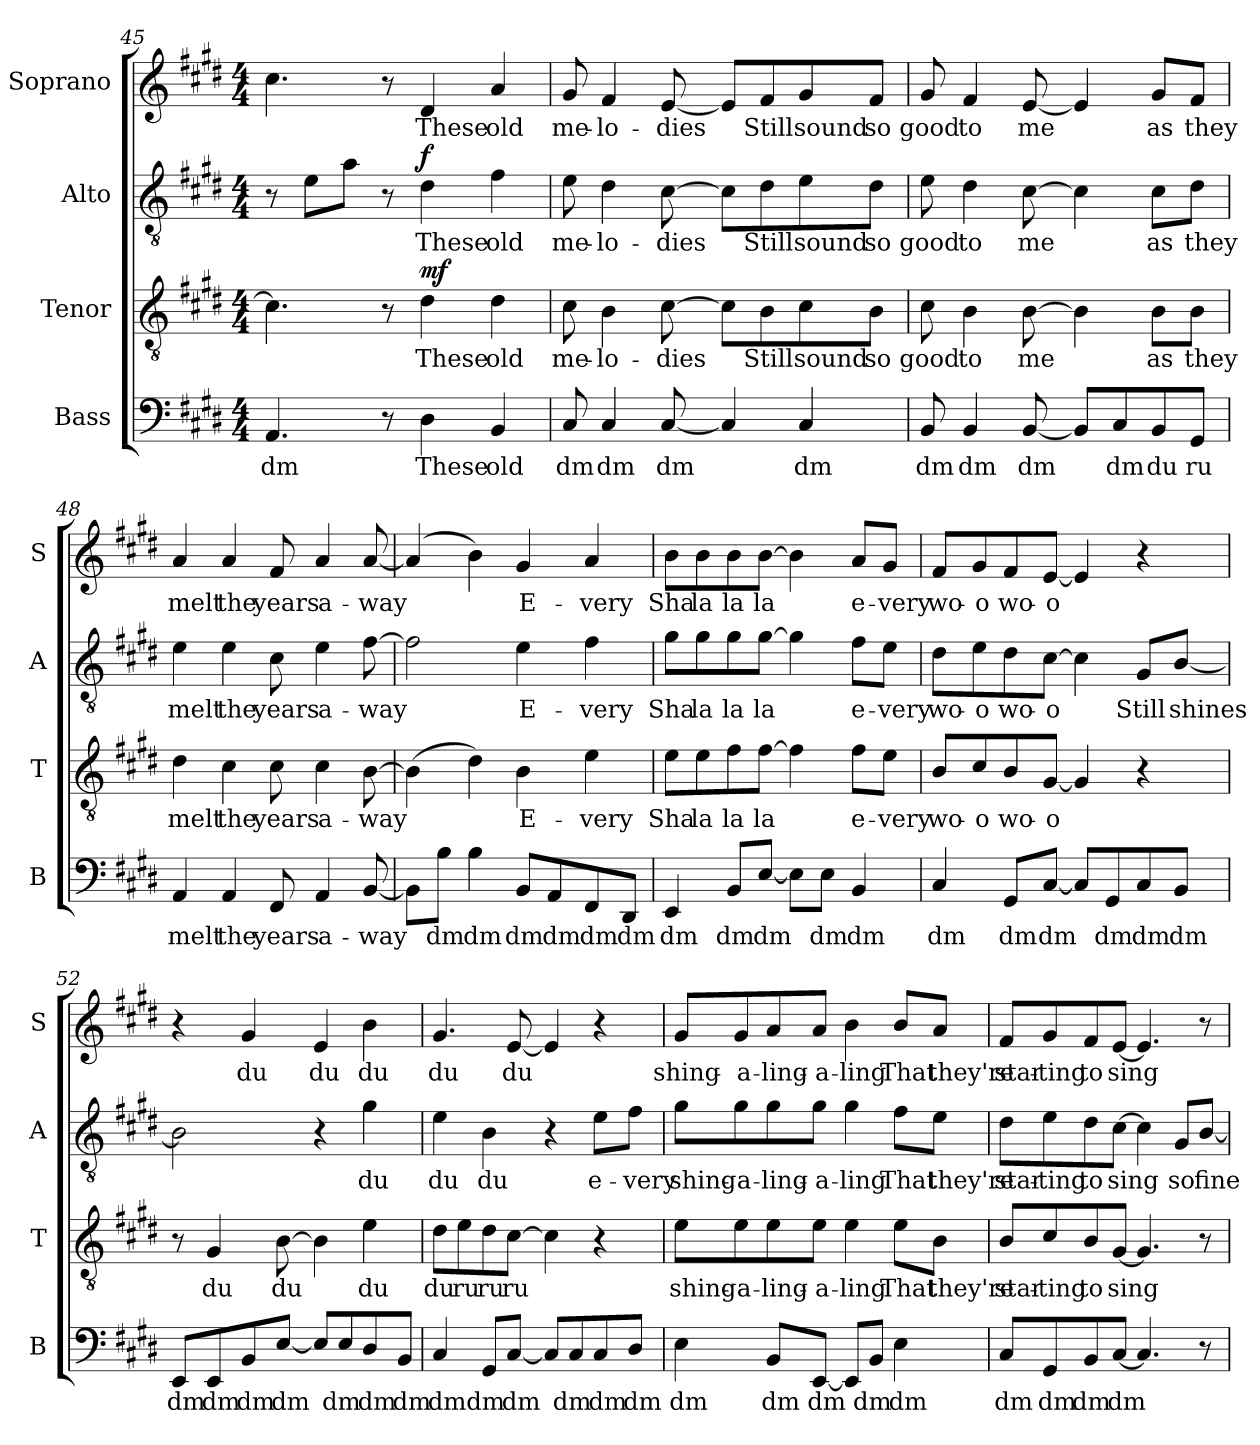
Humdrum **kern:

**kern	**text	**kern	**text	**dynam	**kern	**text	**dynam	**kern	**text
*part4	*part4	*part3	*part3	*part3	*part2	*part2	*part2	*part1	*part1
*staff4	*staff4	*staff3	*staff3	*staff3	*staff2	*staff2	*staff2	*staff1	*staff1
*I"Bass	*	*I"Tenor	*	*	*I"Alto	*	*	*I"Soprano	*
*I'B	*	*I'T	*	*	*I'A	*	*	*I'S	*
*clefF4	*	*clefGv2	*	*	*clefGv2	*	*	*clefG2	*
*k[f#c#g#d#]	*	*k[f#c#g#d#]	*	*	*k[f#c#g#d#]	*	*	*k[f#c#g#d#]	*
*M4/4	*	*M4/4	*	*	*M4/4	*	*	*M4/4	*
=45	=45	=45	=45	=45	=45	=45	=45	=45	=45
!	!LO:LY:b	!	!	!	!	!	!	!	!
4.AA/	dm	4.c#\]	.	.	8r	.	.	4.cc#\	.
.	.	.	.	.	8e\L	.	.	.	.
.	.	.	.	.	8a\J	.	.	.	.
8r	.	8r	.	.	8r	.	.	8r	.
!	!LO:LY:b	!	!LO:LY:b	!LO:DY:b	!	!LO:LY:b	!LO:DY:b	!	!LO:LY:b
4D#\	These	4d#\	These	mf	4d#\	These	f	4d#/	These
!	!LO:LY:b	!	!LO:LY:b	!	!	!LO:LY:b	!	!	!LO:LY:b
4BB/	old	4d#\	old	.	4f#\	old	.	4a/	old
=46	=46	=46	=46	=46	=46	=46	=46	=46	=46
!	!LO:LY:b	!	!LO:LY:b	!	!	!LO:LY:b	!	!	!LO:LY:b
8C#/	dm	8c#\	me-	.	8e\	me-	.	8g#/	me-
!	!LO:LY:b	!	!LO:LY:b	!	!	!LO:LY:b	!	!	!LO:LY:b
4C#/	dm	4B\	-lo-	.	4d#\	-lo-	.	4f#/	-lo-
!	!LO:LY:b	!	!LO:LY:b	!	!	!LO:LY:b	!	!	!LO:LY:b
[8C#/	dm	[8c#\	-dies	.	[8c#\	-dies	.	[8e/	-dies
4C#/]	.	8c#\L]	.	.	8c#\L]	.	.	8e/L]	.
!	!	!	!LO:LY:b	!	!	!LO:LY:b	!	!	!LO:LY:b
.	.	8B\	Still	.	8d#\	Still	.	8f#/	Still
!	!LO:LY:b	!	!LO:LY:b	!	!	!LO:LY:b	!	!	!LO:LY:b
4C#/	dm	8c#\	sound	.	8e\	sound	.	8g#/	sound
!	!	!	!LO:LY:b	!	!	!LO:LY:b	!	!	!LO:LY:b
.	.	8B\J	so	.	8d#\J	so	.	8f#/J	so
!!LO:PB:g=z
=47	=47	=47	=47	=47	=47	=47	=47	=47	=47
!	!LO:LY:b	!	!LO:LY:b	!	!	!LO:LY:b	!	!	!LO:LY:b
8BB/	dm	8c#\	good	.	8e\	good	.	8g#/	good
!	!LO:LY:b	!	!LO:LY:b	!	!	!LO:LY:b	!	!	!LO:LY:b
4BB/	dm	4B\	to	.	4d#\	to	.	4f#/	to
!	!LO:LY:b	!	!LO:LY:b	!	!	!LO:LY:b	!	!	!LO:LY:b
[8BB/	dm	[8B\	me	.	[8c#\	me	.	[8e/	me
8BB/L]	.	4B\]	.	.	4c#\]	.	.	4e/]	.
!	!LO:LY:b	!	!	!	!	!	!	!	!
8C#/	dm	.	.	.	.	.	.	.	.
!	!LO:LY:b	!	!LO:LY:b	!	!	!LO:LY:b	!	!	!LO:LY:b
8BB/	du	8B\L	as	.	8c#\L	as	.	8g#/L	as
!	!LO:LY:b	!	!LO:LY:b	!	!	!LO:LY:b	!	!	!LO:LY:b
8GG#/J	ru	8B\J	they	.	8d#\J	they	.	8f#/J	they
=48	=48	=48	=48	=48	=48	=48	=48	=48	=48
!	!LO:LY:b	!	!LO:LY:b	!	!	!LO:LY:b	!	!	!LO:LY:b
4AA/	melt	4d#\	melt	.	4e\	melt	.	4a/	melt
!	!LO:LY:b	!	!LO:LY:b	!	!	!LO:LY:b	!	!	!LO:LY:b
4AA/	the	4c#\	the	.	4e\	the	.	4a/	the
!	!LO:LY:b	!	!LO:LY:b	!	!	!LO:LY:b	!	!	!LO:LY:b
8FF#/	years	8c#\	years	.	8c#\	years	.	8f#/	years
!	!LO:LY:b	!	!LO:LY:b	!	!	!LO:LY:b	!	!	!LO:LY:b
4AA/	a-	4c#\	a-	.	4e\	a-	.	4a/	a-
!	!LO:LY:b	!	!LO:LY:b	!	!	!LO:LY:b	!	!	!LO:LY:b
[8BB/	-way	[8B\	-way	.	[8f#\	-way	.	[8a/	-way
=49	=49	=49	=49	=49	=49	=49	=49	=49	=49
8BB\L]	.	(4B\]	.	.	2f#\]	.	.	(4a/]	.
!	!LO:LY:b	!	!	!	!	!	!	!	!
8B\J	dm	.	.	.	.	.	.	.	.
!	!LO:LY:b	!	!	!	!	!	!	!	!
4B\	dm	4d#\)	.	.	.	.	.	4b\)	.
!	!LO:LY:b	!	!LO:LY:b	!	!	!LO:LY:b	!	!	!LO:LY:b
8BB/L	dm	4B\	E-	.	4e\	E-	.	4g#/	E-
!	!LO:LY:b	!	!	!	!	!	!	!	!
8AA/	dm	.	.	.	.	.	.	.	.
!	!LO:LY:b	!	!LO:LY:b	!	!	!LO:LY:b	!	!	!LO:LY:b
8FF#/	dm	4e\	-very	.	4f#\	-very	.	4a/	-very
!	!LO:LY:b	!	!	!	!	!	!	!	!
8DD#/J	dm	.	.	.	.	.	.	.	.
=50	=50	=50	=50	=50	=50	=50	=50	=50	=50
!	!LO:LY:b	!	!LO:LY:b	!	!	!LO:LY:b	!	!	!LO:LY:b
4EE/	dm	8e\L	Sha	.	8g#\L	Sha	.	8b\L	Sha
!	!	!	!LO:LY:b	!	!	!LO:LY:b	!	!	!LO:LY:b
.	.	8e\	la	.	8g#\	la	.	8b\	la
!	!LO:LY:b	!	!LO:LY:b	!	!	!LO:LY:b	!	!	!LO:LY:b
8BB/L	dm	8f#\	la	.	8g#\	la	.	8b\	la
!	!LO:LY:b	!	!LO:LY:b	!	!	!LO:LY:b	!	!	!LO:LY:b
[8E/J	dm	[8f#\J	la	.	[8g#\J	la	.	[8b\J	la
8E\L]	.	4f#\]	.	.	4g#\]	.	.	4b\]	.
!	!LO:LY:b	!	!	!	!	!	!	!	!
8E\J	dm	.	.	.	.	.	.	.	.
!	!LO:LY:b	!	!LO:LY:b	!	!	!LO:LY:b	!	!	!LO:LY:b
4BB/	dm	8f#\L	e-	.	8f#\L	e-	.	8a/L	e-
!	!	!	!LO:LY:b	!	!	!LO:LY:b	!	!	!LO:LY:b
.	.	8e\J	-very	.	8e\J	-very	.	8g#/J	-very
=51	=51	=51	=51	=51	=51	=51	=51	=51	=51
!	!LO:LY:b	!	!LO:LY:b	!	!	!LO:LY:b	!	!	!LO:LY:b
4C#/	dm	8B/L	wo-	.	8d#\L	wo-	.	8f#/L	wo-
!	!	!	!LO:LY:b	!	!	!LO:LY:b	!	!	!LO:LY:b
.	.	8c#/	-o	.	8e\	-o	.	8g#/	-o
!	!LO:LY:b	!	!LO:LY:b	!	!	!LO:LY:b	!	!	!LO:LY:b
8GG#/L	dm	8B/	wo-	.	8d#\	wo-	.	8f#/	wo-
!	!LO:LY:b	!	!LO:LY:b	!	!	!LO:LY:b	!	!	!LO:LY:b
[8C#/J	dm	[8G#/J	-o	.	[8c#\J	-o	.	[8e/J	-o
8C#/L]	.	4G#/]	.	.	4c#\]	.	.	4e/]	.
!	!LO:LY:b	!	!	!	!	!	!	!	!
8GG#/	dm	.	.	.	.	.	.	.	.
!	!LO:LY:b	!	!	!	!	!LO:LY:b	!	!	!
8C#/	dm	4r	.	.	8G#/L	Still	.	4r	.
!	!LO:LY:b	!	!	!	!	!LO:LY:b	!	!	!
8BB/J	dm	.	.	.	[8B/J	shines	.	.	.
!!LO:LB:g=z
=52	=52	=52	=52	=52	=52	=52	=52	=52	=52
!	!LO:LY:b	!	!	!	!	!	!	!	!
8EE/L	dm	8r	.	.	2B\]	.	.	4r	.
!	!LO:LY:b	!	!LO:LY:b	!	!	!	!	!	!
8EE/	dm	4G#/	du	.	.	.	.	.	.
!	!LO:LY:b	!	!	!	!	!	!	!	!LO:LY:b
8BB/	dm	.	.	.	.	.	.	4g#/	du
!	!LO:LY:b	!	!LO:LY:b	!	!	!	!	!	!
[8E/J	dm	[8B\	du	.	.	.	.	.	.
!	!	!	!	!	!	!	!	!	!LO:LY:b
8E/L]	.	4B\]	.	.	4r	.	.	4e/	du
!	!LO:LY:b	!	!	!	!	!	!	!	!
8E/	dm	.	.	.	.	.	.	.	.
!	!LO:LY:b	!	!LO:LY:b	!	!	!LO:LY:b	!	!	!LO:LY:b
8D#/	dm	4e\	du	.	4g#\	du	.	4b\	du
!	!LO:LY:b	!	!	!	!	!	!	!	!
8BB/J	dm	.	.	.	.	.	.	.	.
=53	=53	=53	=53	=53	=53	=53	=53	=53	=53
!	!LO:LY:b	!	!LO:LY:b	!	!	!LO:LY:b	!	!	!LO:LY:b
4C#/	dm	8d#\L	du	.	4e\	du	.	4.g#/	du
!	!	!	!LO:LY:b	!	!	!	!	!	!
.	.	8e\	ru	.	.	.	.	.	.
!	!LO:LY:b	!	!LO:LY:b	!	!	!LO:LY:b	!	!	!
8GG#/L	dm	8d#\	ru	.	4B\	du	.	.	.
!	!LO:LY:b	!	!LO:LY:b	!	!	!	!	!	!LO:LY:b
[8C#/J	dm	[8c#\J	ru	.	.	.	.	[8e/	du
8C#/L]	.	4c#\]	.	.	4r	.	.	4e/]	.
!	!LO:LY:b	!	!	!	!	!	!	!	!
8C#/	dm	.	.	.	.	.	.	.	.
!	!LO:LY:b	!	!	!	!	!LO:LY:b	!	!	!
8C#/	dm	4r	.	.	8e\L	e-	.	4r	.
!	!LO:LY:b	!	!	!	!	!LO:LY:b	!	!	!
8D#/J	dm	.	.	.	8f#\J	-very	.	.	.
=54	=54	=54	=54	=54	=54	=54	=54	=54	=54
!	!LO:LY:b	!	!LO:LY:b	!	!	!LO:LY:b	!	!	!LO:LY:b
4E\	dm	8e\L	shing-	.	8g#\L	shing-	.	8g#/L	shing-
!	!	!	!LO:LY:b	!	!	!LO:LY:b	!	!	!LO:LY:b
.	.	8e\	-a-	.	8g#\	-a-	.	8g#/	-a-
!	!LO:LY:b	!	!LO:LY:b	!	!	!LO:LY:b	!	!	!LO:LY:b
8BB/L	dm	8e\	-ling-	.	8g#\	-ling-	.	8a/	-ling-
!	!LO:LY:b	!	!LO:LY:b	!	!	!LO:LY:b	!	!	!LO:LY:b
[8EE/J	dm	8e\J	-a-	.	8g#\J	-a-	.	8a/J	-a-
!	!	!	!LO:LY:b	!	!	!LO:LY:b	!	!	!LO:LY:b
8EE/L]	.	4e\	-ling	.	4g#\	-ling	.	4b\	-ling
!	!LO:LY:b	!	!	!	!	!	!	!	!
8BB/J	dm	.	.	.	.	.	.	.	.
!	!LO:LY:b	!	!LO:LY:b	!	!	!LO:LY:b	!	!	!LO:LY:b
4E\	dm	8e\L	That	.	8f#\L	That	.	8b/L	That
!	!	!	!LO:LY:b	!	!	!LO:LY:b	!	!	!LO:LY:b
.	.	8B\J	they're	.	8e\J	they're	.	8a/J	they're
=55	=55	=55	=55	=55	=55	=55	=55	=55	=55
!	!LO:LY:b	!	!LO:LY:b	!	!	!LO:LY:b	!	!	!LO:LY:b
8C#/L	dm	8B/L	star-	.	8d#\L	star-	.	8f#/L	star-
!	!LO:LY:b	!	!LO:LY:b	!	!	!LO:LY:b	!	!	!LO:LY:b
8GG#/	dm	8c#/	-ting	.	8e\	-ting	.	8g#/	-ting
!	!LO:LY:b	!	!LO:LY:b	!	!	!LO:LY:b	!	!	!LO:LY:b
8BB/	dm	8B/	to	.	8d#\	to	.	8f#/	to
!	!LO:LY:b	!	!LO:LY:b	!	!	!LO:LY:b	!	!	!LO:LY:b
[8C#/J	dm	[8G#/J	sing	.	[8c#\J	sing	.	[8e/J	sing
4.C#/]	.	4.G#/]	.	.	4c#\]	.	.	4.e/]	.
!	!	!	!	!	!	!LO:LY:b	!	!	!
.	.	.	.	.	8G#/L	so	.	.	.
!	!	!	!	!	!	!LO:LY:b	!	!	!
8r	.	8r	.	.	[8B/J	fine	.	8r	.
=	=	=	=	=	=	=	=	=	=
*-	*-	*-	*-	*-	*-	*-	*-	*-	*-
